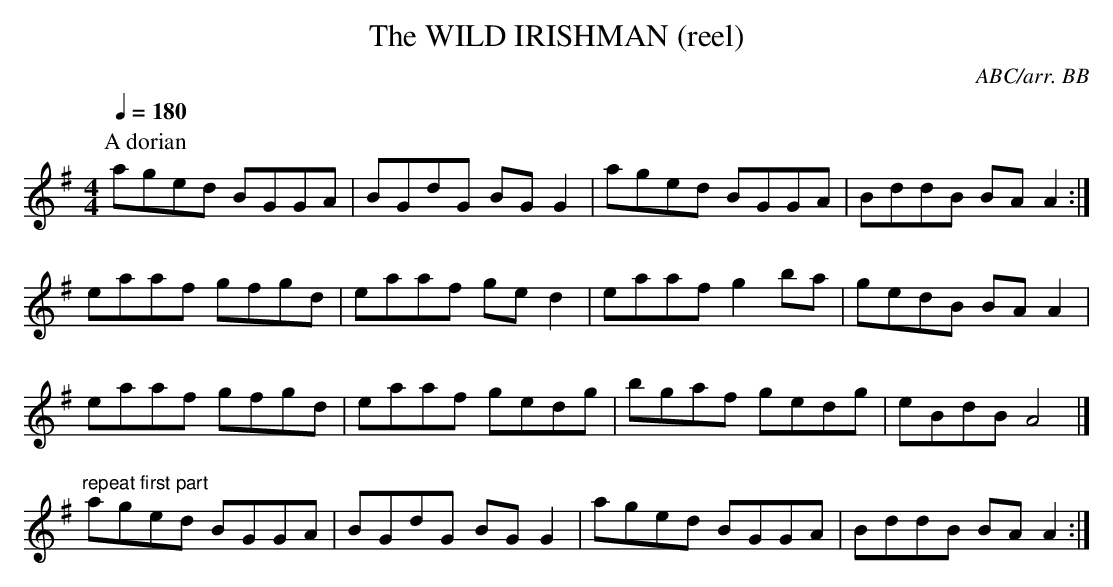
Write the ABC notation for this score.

X:1
T:The WILD IRISHMAN (reel)
C:ABC/arr. BB
Q:1/4=180
M:4/4
L:1/8
K:G
P:A dorian
aged BGGA|BGdG BGG2|aged BGGA|BddB BAA2 :|
eaaf gfgd|eaaf ged2|eaaf g2ba|gedB BAA2|
eaaf gfgd|eaaf gedg|bgaf gedg|eBdB A4 |]
"repeat first part"
aged BGGA|BGdG BGG2|aged BGGA|BddB BAA2 :|
